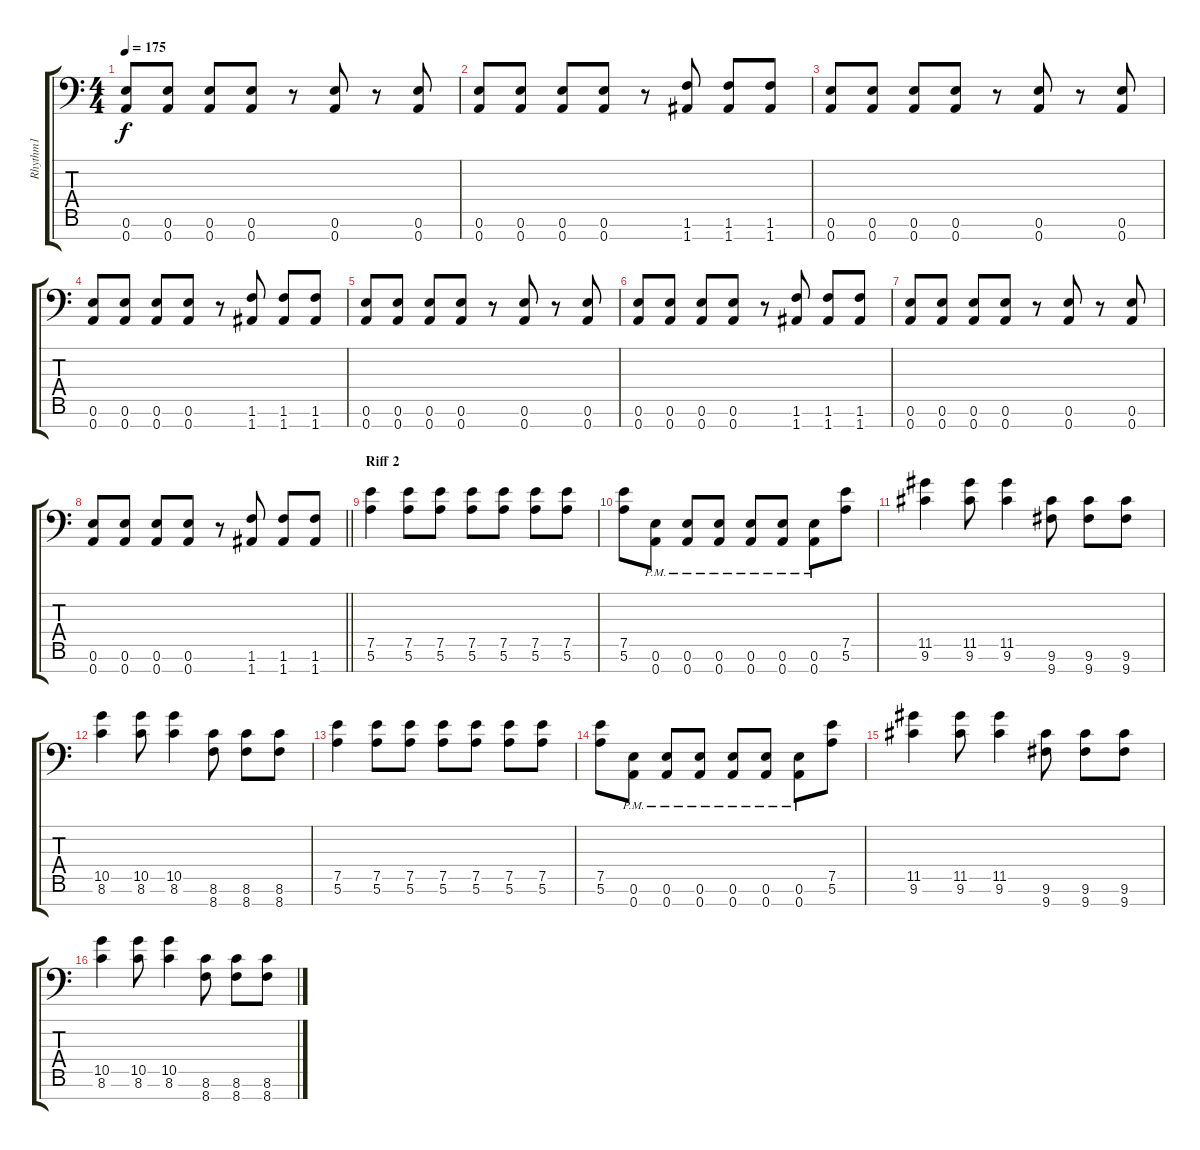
\track ("Rhythm1" "Rhythm1") {instrument distortionguitar}
\staff {score tabs}
\tuning (E4 B3 G3 D3 A2 E2 A1) {hide}
\ts (4 4)
\tempo 175
\clef f4
\ks c
(0.6 0.7).8{dy f} (0.6 0.7).8 (0.6 0.7).8 (0.6 0.7).8 r.8 (0.6 0.7).8 r.8 (0.6 0.7).8 |
(0.6 0.7).8 (0.6 0.7).8 (0.6 0.7).8 (0.6 0.7).8 r.8 (1.6 1.7).8 (1.6 1.7).8 (1.6 1.7).8 |
(0.6 0.7).8 (0.6 0.7).8 (0.6 0.7).8 (0.6 0.7).8 r.8 (0.6 0.7).8 r.8 (0.6 0.7).8 |
(0.6 0.7).8 (0.6 0.7).8 (0.6 0.7).8 (0.6 0.7).8 r.8 (1.6 1.7).8 (1.6 1.7).8 (1.6 1.7).8 |
(0.6 0.7).8 (0.6 0.7).8 (0.6 0.7).8 (0.6 0.7).8 r.8 (0.6 0.7).8 r.8 (0.6 0.7).8 |
(0.6 0.7).8 (0.6 0.7).8 (0.6 0.7).8 (0.6 0.7).8 r.8 (1.6 1.7).8 (1.6 1.7).8 (1.6 1.7).8 |
(0.6 0.7).8 (0.6 0.7).8 (0.6 0.7).8 (0.6 0.7).8 r.8 (0.6 0.7).8 r.8 (0.6 0.7).8 |
\barLineRight lightlight
(0.6 0.7).8 (0.6 0.7).8 (0.6 0.7).8 (0.6 0.7).8 r.8 (1.6 1.7).8 (1.6 1.7).8 (1.6 1.7).8 |
\section ("" "Riff 2")
(7.5 5.6).4 (7.5 5.6).8 (7.5 5.6).8 (7.5 5.6).8 (7.5 5.6).8 (7.5 5.6).8 (7.5 5.6).8 |
(7.5 5.6).8 (0.6{pm} 0.7{pm}).8 (0.6{pm} 0.7{pm}).8 (0.6{pm} 0.7{pm}).8 (0.6{pm} 0.7{pm}).8 (0.6{pm} 0.7{pm}).8 (0.6{pm} 0.7{pm}).8 (7.5 5.6).8 |
(11.5 9.6).4 (11.5 9.6).8 (11.5 9.6).4 (9.6 9.7).8 (9.6 9.7).8 (9.6 9.7).8 |
(10.5 8.6).4 (10.5 8.6).8 (10.5 8.6).4 (8.6 8.7).8 (8.6 8.7).8 (8.6 8.7).8 |
(7.5 5.6).4 (7.5 5.6).8 (7.5 5.6).8 (7.5 5.6).8 (7.5 5.6).8 (7.5 5.6).8 (7.5 5.6).8 |
(7.5 5.6).8 (0.6{pm} 0.7{pm}).8 (0.6{pm} 0.7{pm}).8 (0.6{pm} 0.7{pm}).8 (0.6{pm} 0.7{pm}).8 (0.6{pm} 0.7{pm}).8 (0.6{pm} 0.7{pm}).8 (7.5 5.6).8 |
(11.5 9.6).4 (11.5 9.6).8 (11.5 9.6).4 (9.6 9.7).8 (9.6 9.7).8 (9.6 9.7).8 |
(10.5 8.6).4 (10.5 8.6).8 (10.5 8.6).4 (8.6 8.7).8 (8.6 8.7).8 (8.6 8.7).8
